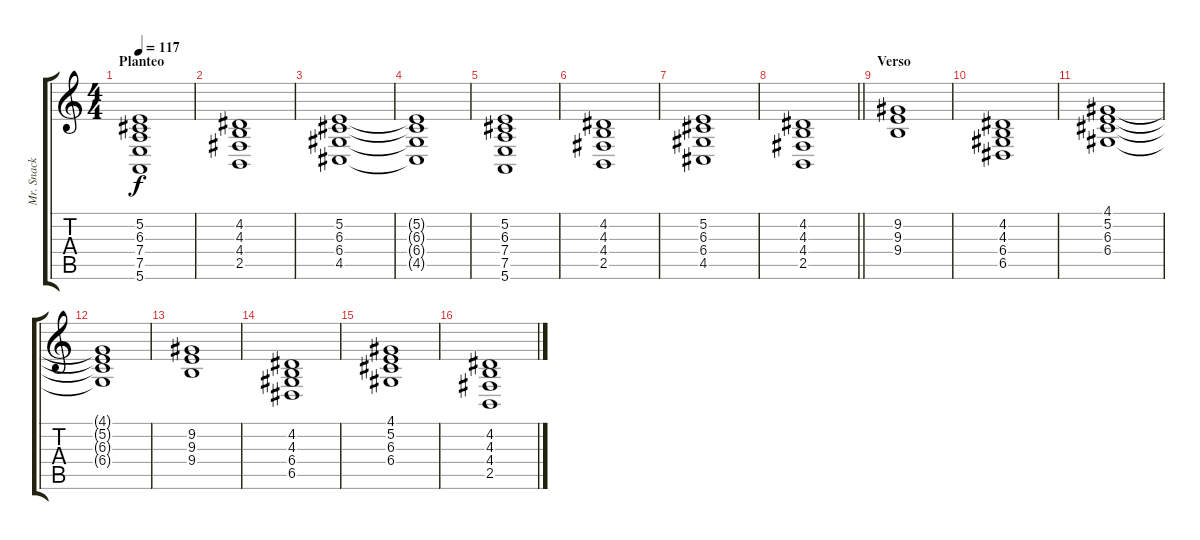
\track ("Mr. Snack" "Mr. Snack") {instrument pad7halo}
\staff {score tabs}
\tuning (E4 B3 G3 D3 A2 E2) {hide}
\ts (4 4)
\section ("" "Planteo")
\tempo 117
\clef g2
\ks c
(5.2 6.3 7.4 7.5 5.6).1{dy f} |
(4.2 4.3 4.4 2.5).1 |
(5.2 6.3 6.4 4.5).1 |
(5.2{t} 6.3{t} 6.4{t} 4.5{t}).1 |
(5.2 6.3 7.4 7.5 5.6).1 |
(4.2 4.3 4.4 2.5).1 |
(5.2 6.3 6.4 4.5).1 |
\barLineRight lightlight
(4.2 4.3 4.4 2.5).1 |
\section ("" "Verso")
(9.2 9.3 9.4).1 |
(4.2 4.3 6.4 6.5).1 |
(4.1 5.2 6.3 6.4).1 |
(4.1{t} 5.2{t} 6.3{t} 6.4{t}).1 |
(9.2 9.3 9.4).1 |
(4.2 4.3 6.4 6.5).1 |
(4.1 5.2 6.3 6.4).1 |
(4.2 4.3 4.4 2.5).1
